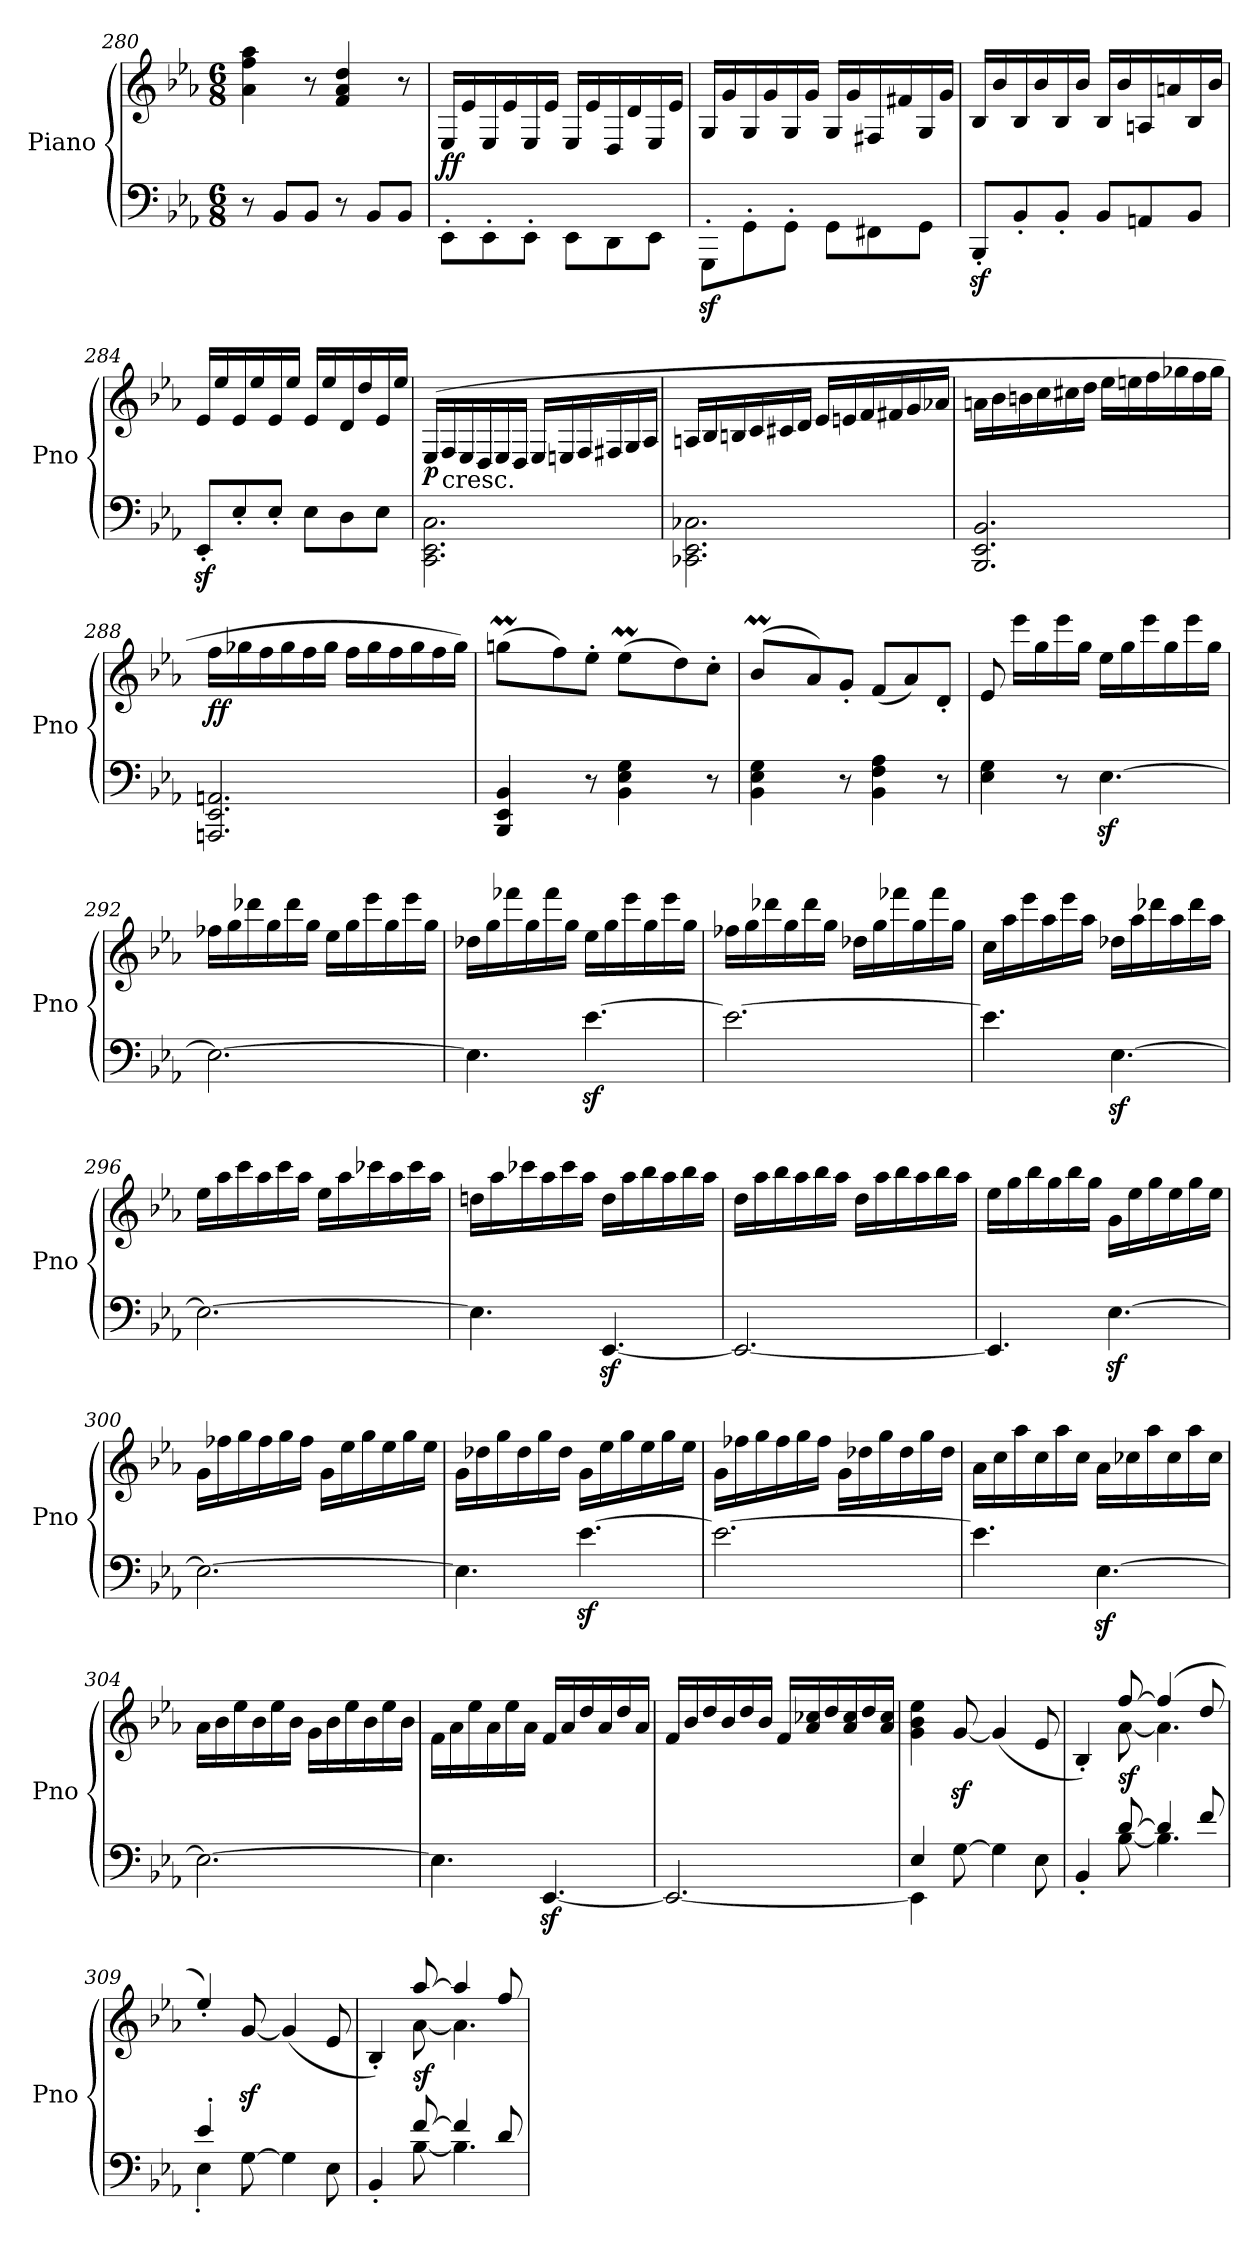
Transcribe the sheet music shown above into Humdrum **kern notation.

**kern	**kern	**dynam
*part1	*part1	*part1
*staff2	*staff1	*staff1/2
*I"Piano	*	*
*I'Pno	*	*
*clefF4	*clefG2	*
*k[b-e-a-]	*k[b-e-a-]	*
*E-:	*E-:	*
*M6/8	*M6/8	*
=280	=280	=280
8r	4a-\ 4ff\ 4aa-\	.
8BB-/L	.	.
8BB-/J	8r	.
8r	4f/ 4a-/ 4dd/	.
8BB-/L	.	.
8BB-/J	8r	.
=281	=281	=281
!	!	!LO:DY:a=2
8EE-'\L	16E-/LL	ff
.	16e-/	.
8EE-'\	16E-/	.
.	16e-/	.
8EE-'\J	16E-/	.
.	16e-/JJ	.
8EE-\L	16E-/LL	.
.	16e-/	.
8DD\	16D/	.
.	16d/	.
8EE-\J	16E-/	.
.	16e-/JJ	.
!!LO:LB:g=z
=282	=282	=282
8GGGz<'\L	16G/LL	.
.	16g/	.
8GG'\	16G/	.
.	16g/	.
8GG'\J	16G/	.
.	16g/JJ	.
8GG\L	16G/LL	.
.	16g/	.
8FF#X\	16F#X/	.
.	16f#X/	.
8GG\J	16G/	.
.	16g/JJ	.
=283	=283	=283
8BBB-z>'/L	16B-/LL	.
.	16b-/	.
8BB-'/	16B-/	.
.	16b-/	.
8BB-'/J	16B-/	.
.	16b-/JJ	.
8BB-/L	16B-/LL	.
.	16b-/	.
8AAn/	16An/	.
.	16an/	.
8BB-/J	16B-/	.
.	16b-/JJ	.
=284	=284	=284
8EE-z>'/L	16e-/LL	.
.	16ee-/	.
8E-'/	16e-/	.
.	16ee-/	.
8E-'/J	16e-/	.
.	16ee-/JJ	.
8E-\L	16e-/LL	.
.	16ee-/	.
8D\	16d/	.
.	16dd/	.
8E-\J	16e-/	.
.	16ee-/JJ	.
!!LO:LB:g=z
=285	=285	=285
!	!	!LO:DY:b
2.CC\ 2.EE-\ 2.C\	(>16E-/LL	p
!	!LO:TX:b:t=cresc.	!
.	16F/	.
.	16E-/	.
.	16D/	.
.	16E-/	.
.	16D/JJ	.
.	16E-/LL	.
.	16En/	.
.	16F/	.
.	16F#X/	.
.	16G/	.
.	16A-/JJ	.
=286	=286	=286
2.CC-X\ 2.EE-\ 2.C-X\	16An/LL	.
.	16B-/	.
.	16Bn/	.
.	16c/	.
.	16c#X/	.
.	16d/JJ	.
.	16e-/LL	.
.	16en/	.
.	16f/	.
.	16f#X/	.
.	16g/	.
.	16a-X/JJ	.
!!LO:LB:g=z
=287	=287	=287
2.BBB-/ 2.EE-/ 2.BB-/	16an\LL	.
.	16b-\	.
.	16bn\	.
.	16cc\	.
.	16cc#X\	.
.	16dd\JJ	.
.	16ee-\LL	.
.	16een\	.
.	16ff\	.
.	16gg-X\	.
.	16ff\	.
.	16gg-\JJ	.
=288	=288	=288
!	!	!LO:DY:b
2.AAAn/ 2.EE-/ 2.AAn/	16ff\LL	ff
.	16gg-X\	.
.	16ff\	.
.	16gg-\	.
.	16ff\	.
.	16gg-\JJ	.
.	16ff\LL	.
.	16gg-\	.
.	16ff\	.
.	16gg-\	.
.	16ff\	.
.	16gg-\JJ)	.
=289	=289	=289
*	*^	*
*	*	*Xtuplet	*
4BBB-/ 4EE-/ 4BB-/	(<8ggnm\L	24ggLLyy	.
.	.	24aa-yy	.
.	.	24ggJJyy	.
.	8ff\)	4ryy	.
8r	8ee-'\J	.	.
4BB-\ 4E-\ 4G\	(<8ee-M\L	24ee-LLyy	.
.	.	24ffyy	.
.	.	24ee-JJyy	.
.	8dd\)	4ryy	.
8r	8cc'\J	.	.
=290	=290	=290	=290
4BB-\ 4E-\ 4G\	(>8b-M/L	24b-LLyy	.
.	.	24ccyy	.
.	.	24b-JJyy	.
.	8a-/)	2ryy	.
8r	8g'/J	.	.
4BB-\ 4F\ 4A-\	(>8f/L	.	.
.	8a-/)	.	.
8r	8d'/J	8ryy	.
*	*v	*v	*
!!LO:LB:g=z
=291	=291	=291
4E-\ 4G\	8e-/	.
.	16eee-\LL	.
.	16gg\	.
8r	16eee-\	.
.	16gg\JJ	.
[4.E-z<\	16ee-\LL	.
.	16gg\	.
.	16eee-\	.
.	16gg\	.
.	16eee-\	.
.	16gg\JJ	.
=292	=292	=292
2.E-\_	16ff-X\LL	.
.	16gg\	.
.	16ddd-X\	.
.	16gg\	.
.	16ddd-\	.
.	16gg\JJ	.
.	16ee-\LL	.
.	16gg\	.
.	16eee-\	.
.	16gg\	.
.	16eee-\	.
.	16gg\JJ	.
=293	=293	=293
4.E-\]	16dd-X\LL	.
.	16gg\	.
.	16fff-X\	.
.	16gg\	.
.	16fff-\	.
.	16gg\JJ	.
[4.e-z<\	16ee-\LL	.
.	16gg\	.
.	16eee-\	.
.	16gg\	.
.	16eee-\	.
.	16gg\JJ	.
!!LO:PB:g=z
=294	=294	=294
2.e-\_	16ff-X\LL	.
.	16gg\	.
.	16ddd-X\	.
.	16gg\	.
.	16ddd-\	.
.	16gg\JJ	.
.	16dd-X\LL	.
.	16gg\	.
.	16fff-X\	.
.	16gg\	.
.	16fff-\	.
.	16gg\JJ	.
=295	=295	=295
4.e-\]	16cc\LL	.
.	16aa-\	.
.	16eee-\	.
.	16aa-\	.
.	16eee-\	.
.	16aa-\JJ	.
[4.E-z<\	16dd-X\LL	.
.	16aa-\	.
.	16ddd-X\	.
.	16aa-\	.
.	16ddd-\	.
.	16aa-\JJ	.
!!LO:LB:g=z
=296	=296	=296
2.E-\_	16ee-\LL	.
.	16aa-\	.
.	16ccc\	.
.	16aa-\	.
.	16ccc\	.
.	16aa-\JJ	.
.	16ee-\LL	.
.	16aa-\	.
.	16ccc-X\	.
.	16aa-\	.
.	16ccc-\	.
.	16aa-\JJ	.
=297	=297	=297
4.E-\]	16ddn\LL	.
.	16aa-\	.
.	16ccc-X\	.
.	16aa-\	.
.	16ccc-\	.
.	16aa-\JJ	.
[4.EE-z</	16dd\LL	.
.	16aa-\	.
.	16bb-\	.
.	16aa-\	.
.	16bb-\	.
.	16aa-\JJ	.
=298	=298	=298
2.EE-/_	16dd\LL	.
.	16aa-\	.
.	16bb-\	.
.	16aa-\	.
.	16bb-\	.
.	16aa-\JJ	.
.	16dd\LL	.
.	16aa-\	.
.	16bb-\	.
.	16aa-\	.
.	16bb-\	.
.	16aa-\JJ	.
!!LO:LB:g=z
=299	=299	=299
4.EE-/]	16ee-\LL	.
.	16gg\	.
.	16bb-\	.
.	16gg\	.
.	16bb-\	.
.	16gg\JJ	.
[4.E-z<\	16g\LL	.
.	16ee-\	.
.	16gg\	.
.	16ee-\	.
.	16gg\	.
.	16ee-\JJ	.
=300	=300	=300
2.E-\_	16g\LL	.
.	16ff-X\	.
.	16gg\	.
.	16ff-\	.
.	16gg\	.
.	16ff-\JJ	.
.	16g\LL	.
.	16ee-\	.
.	16gg\	.
.	16ee-\	.
.	16gg\	.
.	16ee-\JJ	.
=301	=301	=301
4.E-\]	16g\LL	.
.	16dd-X\	.
.	16gg\	.
.	16dd-\	.
.	16gg\	.
.	16dd-\JJ	.
[4.e-z<\	16g\LL	.
.	16ee-\	.
.	16gg\	.
.	16ee-\	.
.	16gg\	.
.	16ee-\JJ	.
!!LO:LB:g=z
=302	=302	=302
2.e-\_	16g\LL	.
.	16ff-X\	.
.	16gg\	.
.	16ff-\	.
.	16gg\	.
.	16ff-\JJ	.
.	16g\LL	.
.	16dd-X\	.
.	16gg\	.
.	16dd-\	.
.	16gg\	.
.	16dd-\JJ	.
=303	=303	=303
4.e-\]	16a-\LL	.
.	16cc\	.
.	16aa-\	.
.	16cc\	.
.	16aa-\	.
.	16cc\JJ	.
[4.E-z<\	16a-\LL	.
.	16cc-X\	.
.	16aa-\	.
.	16cc-\	.
.	16aa-\	.
.	16cc-\JJ	.
=304	=304	=304
2.E-\_	16a-\LL	.
.	16b-\	.
.	16ee-\	.
.	16b-\	.
.	16ee-\	.
.	16b-\JJ	.
.	16g\LL	.
.	16b-\	.
.	16ee-\	.
.	16b-\	.
.	16ee-\	.
.	16b-\JJ	.
!!LO:LB:g=z
=305	=305	=305
4.E-\]	16f\LL	.
.	16a-\	.
.	16ee-\	.
.	16a-\	.
.	16ee-\	.
.	16a-\JJ	.
[4.EE-z</	16f/LL	.
.	16a-/	.
.	16dd/	.
.	16a-/	.
.	16dd/	.
.	16a-/JJ	.
=306	=306	=306
2.EE-/_	16f/LL	.
.	16b-/	.
.	16dd/	.
.	16b-/	.
.	16dd/	.
.	16b-/JJ	.
.	16f/LL	.
.	16a-/ 16cc-X/	.
.	16dd/	.
.	16a-/ 16cc-/	.
.	16dd/	.
.	16a-/ 16cc-/JJ	.
=307	=307	=307
*^	*	*
4EE-\]	4E-/	4g\ 4b-\ 4ee-\	.
[8G\	2ryy	[8gz</	.
4G\]	.	(<4g/]	.
8E-\	.	8e-/	.
=308	=308	=308	=308
*	*	*^	*
4BB-'/	4ryy	4B-'/)	4ryy	.
!	!	!	!	!LO:DY:b
[8d/	[8B-\	[8ff/	[8a-\	sf
4d/]	4.B-\]	(>4ff/]	4.a-\]	.
8f/	.	8dd/	.	.
*	*	*v	*v	*
=309	=309	=309	=309
4e-'/	4E-'\	4ee-'/)	.
[8G\	2ryy	[8gz</	.
4G\]	.	(<4g/]	.
8E-\	.	8e-/	.
!!LO:PB:g=z
=310	=310	=310	=310
*	*	*^	*
4BB-'/	4ryy	4B-'/)	4ryy	.
!	!	!	!	!LO:DY:b
[8f/	[8B-\	[8aa-/	[8a-\	sf
4f/]	4.B-\]	4aa-/]	4.a-\]	.
8d/	.	8ff/	.	.
*v	*v	*	*	*
*	*v	*v	*
=	=	=
*-	*-	*-
